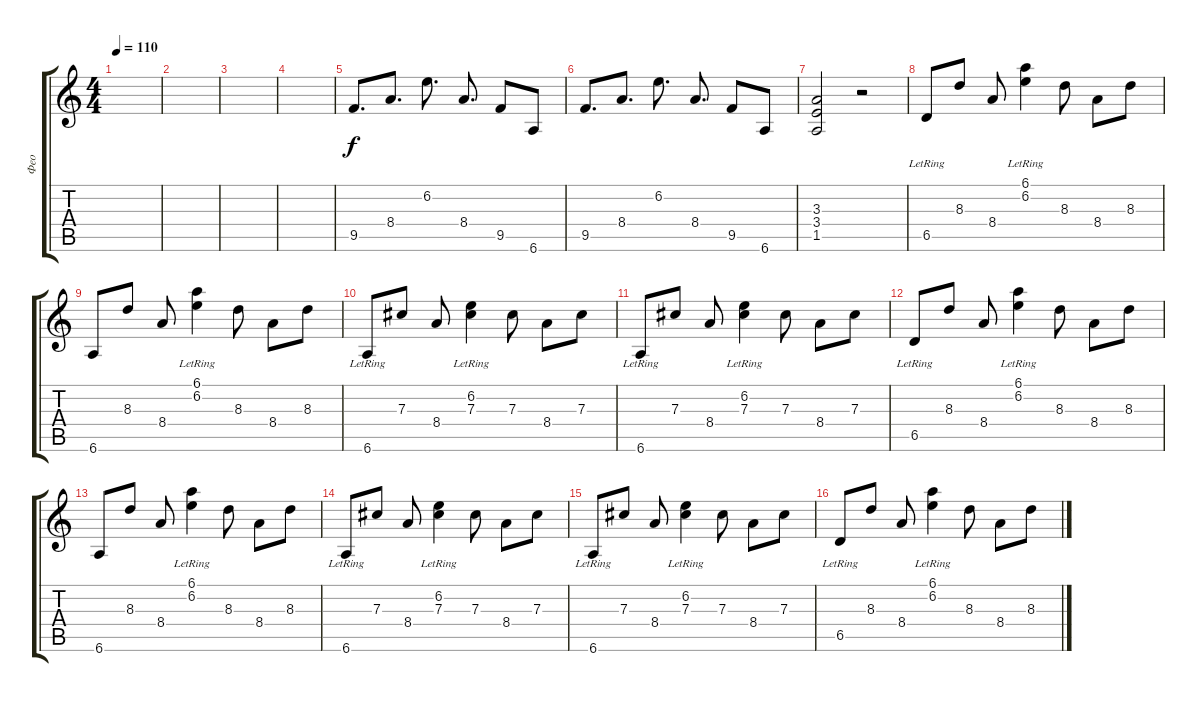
\track ("Фео" "Фео") {instrument electricguitarjazz}
\staff {score tabs}
\tuning (Eb4 Bb3 Gb3 Db3 Ab2 Eb2) {hide}
\ts (4 4)
\tempo 110
\clef g2
\ks c
|
|
|
|
9.5.8{d} 8.4.8{d} 6.2.8{d} 8.4.8{d} 9.5.8 6.6.8 |
9.5.8{d} 8.4.8{d} 6.2.8{d} 8.4.8{d} 9.5.8 6.6.8 |
(3.3 3.4 1.5).2 r.2 |
6.5{lr}.8 8.3.8 8.4.8 (6.1{lr} 6.2{lr}).4 8.3.8 8.4.8 8.3.8 |
6.6.8 8.3.8 8.4.8 (6.1{lr} 6.2{lr}).4 8.3.8 8.4.8 8.3.8 |
6.6{lr}.8 7.3.8 8.4.8 (6.2{lr} 7.3{lr}).4 7.3.8 8.4.8 7.3.8 |
6.6{lr}.8 7.3.8 8.4.8 (6.2{lr} 7.3{lr}).4 7.3.8 8.4.8 7.3.8 |
6.5{lr}.8 8.3.8 8.4.8 (6.1{lr} 6.2{lr}).4 8.3.8 8.4.8 8.3.8 |
6.6.8 8.3.8 8.4.8 (6.1{lr} 6.2{lr}).4 8.3.8 8.4.8 8.3.8 |
6.6{lr}.8 7.3.8 8.4.8 (6.2{lr} 7.3{lr}).4 7.3.8 8.4.8 7.3.8 |
6.6{lr}.8 7.3.8 8.4.8 (6.2{lr} 7.3{lr}).4 7.3.8 8.4.8 7.3.8 |
6.5{lr}.8 8.3.8 8.4.8 (6.1{lr} 6.2{lr}).4 8.3.8 8.4.8 8.3.8
